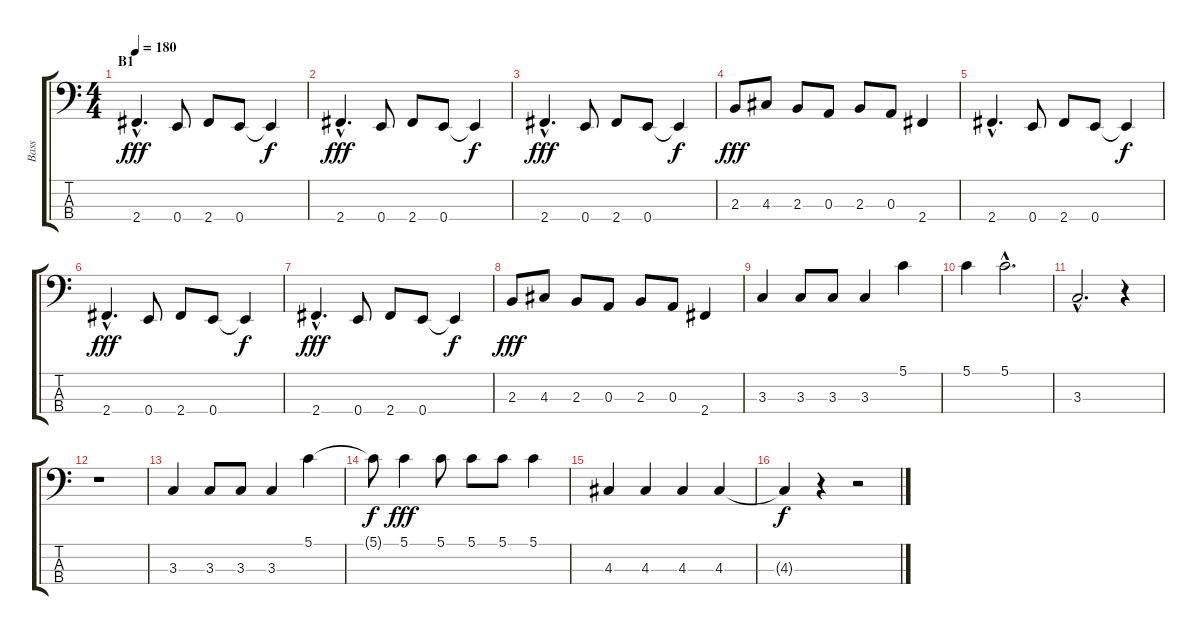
\track ("Bass" "Bass") {instrument electricbassfinger}
\staff {score tabs}
\tuning (G2 D2 A1 E1) {hide}
\ts (4 4)
\section ("" "B1")
\tempo 180
\clef f4
\ks c
2.4{hac}.4{d dy fff} 0.4.8 2.4.8 0.4.8 0.4{t}.4{dy f} |
2.4{hac}.4{d dy fff} 0.4.8 2.4.8 0.4.8 0.4{t}.4{dy f} |
2.4{hac}.4{d dy fff} 0.4.8 2.4.8 0.4.8 0.4{t}.4{dy f} |
2.3.8{dy fff} 4.3.8 2.3.8 0.3.8 2.3.8 0.3.8 2.4.4 |
2.4{hac}.4{d} 0.4.8 2.4.8 0.4.8 0.4{t}.4{dy f} |
2.4{hac}.4{d dy fff} 0.4.8 2.4.8 0.4.8 0.4{t}.4{dy f} |
2.4{hac}.4{d dy fff} 0.4.8 2.4.8 0.4.8 0.4{t}.4{dy f} |
2.3.8{dy fff} 4.3.8 2.3.8 0.3.8 2.3.8 0.3.8 2.4.4 |
3.3.4 3.3.8 3.3.8 3.3.4 5.1.4 |
5.1.4 5.1{hac}.2{d} |
3.3{hac}.2{d} r.4 |
r.1 |
3.3.4 3.3.8 3.3.8 3.3.4 5.1.4 |
5.1{t}.8{dy f} 5.1.4{dy fff} 5.1.8 5.1.8 5.1.8 5.1.4 |
4.3.4 4.3.4 4.3.4 4.3.4 |
4.3{t}.4{dy f} r.4 r.2
